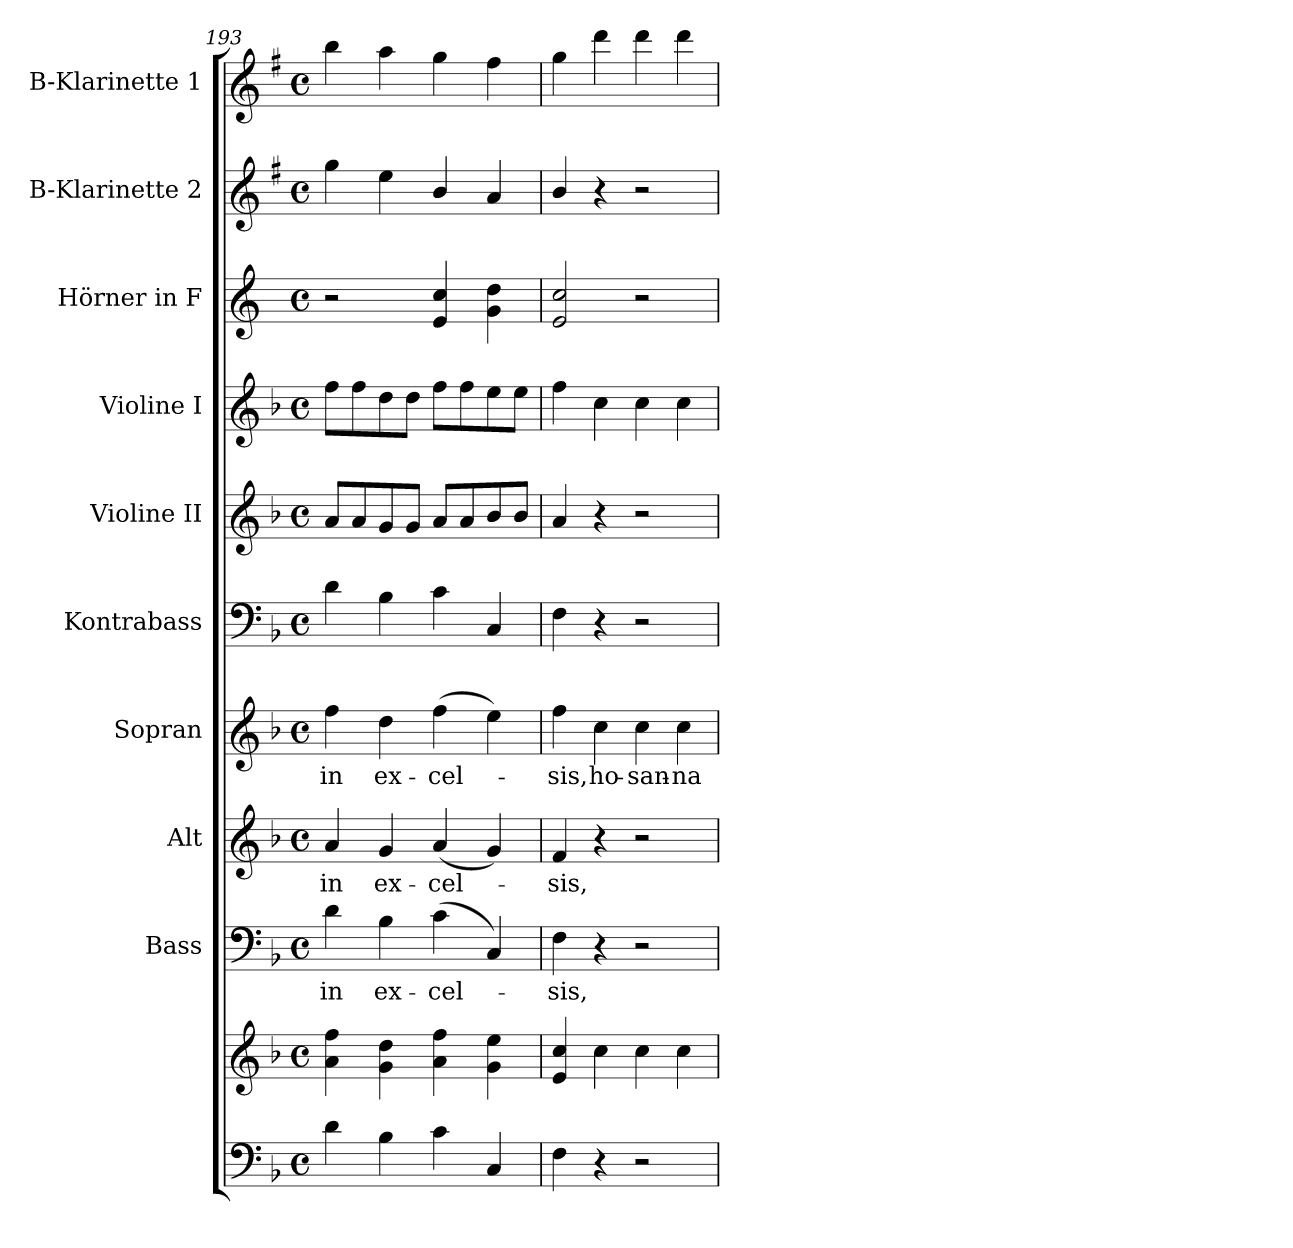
**kern	**kern	**kern	**text	**kern	**text	**kern	**text	**kern	**kern	**kern	**kern	**kern	**kern
*part10	*part10	*part9	*part9	*part8	*part8	*part7	*part7	*part6	*part5	*part4	*part3	*part2	*part1
*staff11	*staff10	*staff9	*staff9	*staff8	*staff8	*staff7	*staff7	*staff6	*staff5	*staff4	*staff3	*staff2	*staff1
*	*	*I"Bass	*	*I"Alt	*	*I"Sopran	*	*I"Kontrabass	*I"Violine II	*I"Violine I	*I"Hörner in F	*I"B-Klarinette 2	*I"B-Klarinette 1
*	*	*I'B.	*	*I'A.	*	*I'S.	*	*I'Kb.	*I'Vl. II	*I'Vl. I	*	*I'B Kl. 2	*I'B Kl. 1
*clefF4	*clefG2	*clefF4	*	*clefG2	*	*clefG2	*	*clefF4	*clefG2	*clefG2	*clefG2	*clefG2	*clefG2
*	*	*	*	*	*	*	*	*ITrd7c12	*	*	*ITrd4c7	*ITrd1c2	*ITrd1c2
*k[b-]	*k[b-]	*k[b-]	*	*k[b-]	*	*k[b-]	*	*k[b-]	*k[b-]	*k[b-]	*k[b-]	*k[b-]	*k[b-]
*F:	*F:	*F:	*	*F:	*	*F:	*	*F:	*F:	*F:	*F:	*F:	*F:
*M4/4	*M4/4	*M4/4	*	*M4/4	*	*M4/4	*	*M4/4	*M4/4	*M4/4	*M4/4	*M4/4	*M4/4
*met(c)	*met(c)	*met(c)	*	*met(c)	*	*met(c)	*	*met(c)	*met(c)	*met(c)	*met(c)	*met(c)	*met(c)
=193	=193	=193	=193	=193	=193	=193	=193	=193	=193	=193	=193	=193	=193
!	!	!	!LO:LY:b	!	!LO:LY:b	!	!LO:LY:b	!	!	!	!	!	!
4d\	4a\ 4ff\	4d\	in	4a/	in	4ff\	in	4D\	8a/L	8ff\L	2r	4ff\	4aa\
.	.	.	.	.	.	.	.	.	8a/	8ff\	.	.	.
!	!	!	!LO:LY:b	!	!LO:LY:b	!	!LO:LY:b	!	!	!	!	!	!
4B-\	4g\ 4dd\	4B-\	ex-	4g/	ex-	4dd\	ex-	4BB-\	8g/	8dd\	.	4dd\	4gg\
.	.	.	.	.	.	.	.	.	8g/J	8dd\J	.	.	.
!	!	!	!LO:LY:b	!	!LO:LY:b	!	!LO:LY:b	!	!	!	!	!	!
4c\	4a\ 4ff\	(>4c\	-cel-	(<4a/	-cel-	(>4ff\	-cel-	4C\	8a/L	8ff\L	4A/ 4f/	4a/	4ff\
.	.	.	.	.	.	.	.	.	8a/	8ff\	.	.	.
4C/	4g\ 4ee\	4C/)	.	4g/)	.	4ee\)	.	4CC/	8b-/	8ee\	4c\ 4g\	4g/	4ee\
.	.	.	.	.	.	.	.	.	8b-/J	8ee\J	.	.	.
=194	=194	=194	=194	=194	=194	=194	=194	=194	=194	=194	=194	=194	=194
!	!	!	!LO:LY:b	!	!LO:LY:b	!	!LO:LY:b	!	!	!	!	!	!
4F\	4e/ 4cc/	4F\	-sis,	4f/	-sis,	4ff\	-sis,	4FF\	4a/	4ff\	2A/ 2f/	4a/	4ff\
!	!	!	!	!	!	!	!LO:LY:b	!	!	!	!	!	!
4r	4cc\	4r	.	4r	.	4cc\	ho-	4r	4r	4cc\	.	4r	4ccc\
!	!	!	!	!	!	!	!LO:LY:b	!	!	!	!	!	!
2r	4cc\	2r	.	2r	.	4cc\	-san-	2r	2r	4cc\	2r	2r	4ccc\
!	!	!	!	!	!	!	!LO:LY:b	!	!	!	!	!	!
.	4cc\	.	.	.	.	4cc\	-na	.	.	4cc\	.	.	4ccc\
=	=	=	=	=	=	=	=	=	=	=	=	=	=
*-	*-	*-	*-	*-	*-	*-	*-	*-	*-	*-	*-	*-	*-
